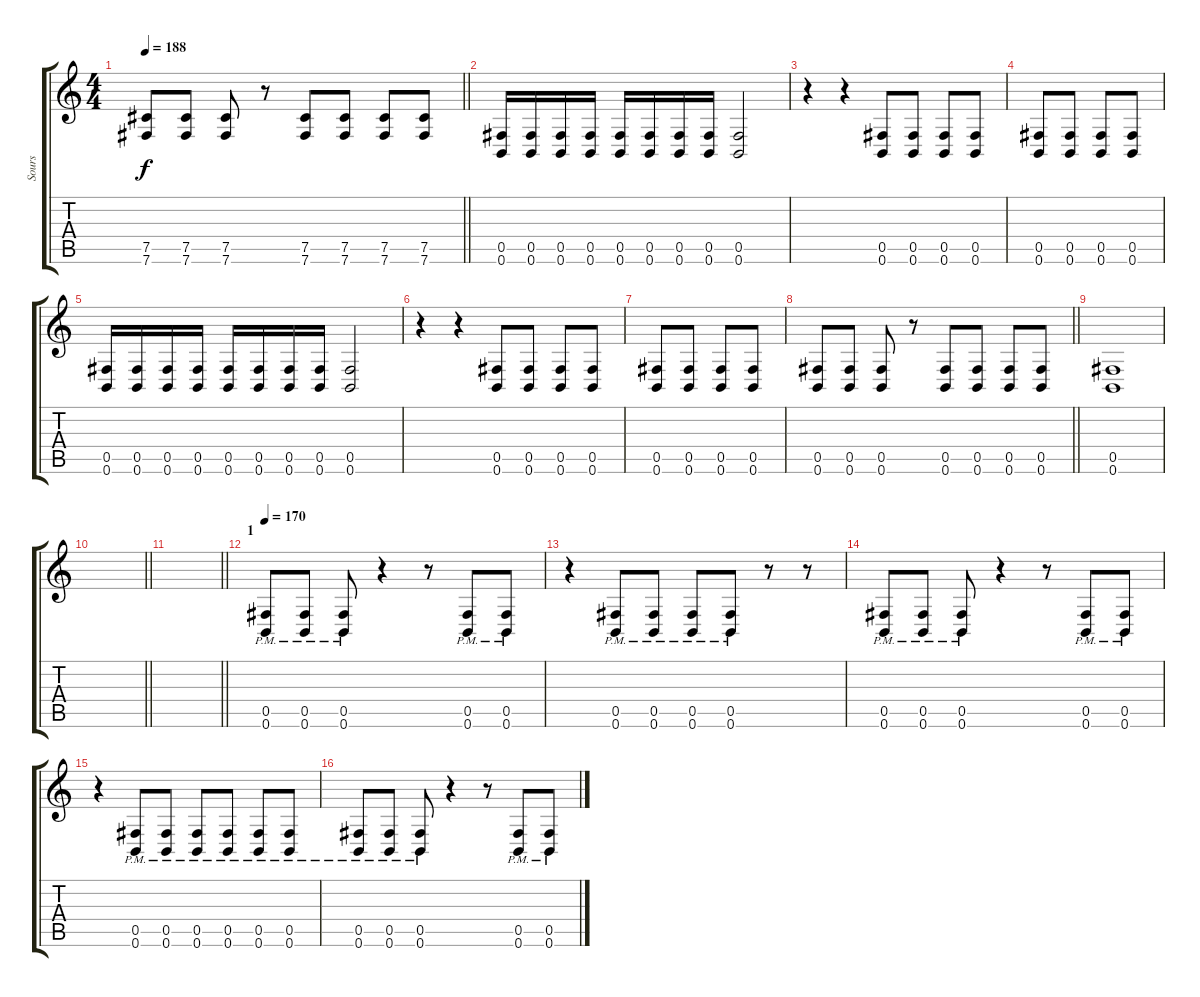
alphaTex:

\track ("Sours" "Sours") {instrument overdrivenguitar}
\staff {score tabs}
\tuning (Db4 Ab3 E3 B2 Gb2 B1) {hide}
\ts (4 4)
\tempo 188
\clef g2
\barLineRight lightlight
\ks c
(7.5 7.6).8{dy f} (7.5 7.6).8 (7.5 7.6).8 r.8 (7.5 7.6).8 (7.5 7.6).8 (7.5 7.6).8 (7.5 7.6).8 |
\section ("" "")
(0.5 0.6).16 (0.5 0.6).16 (0.5 0.6).16 (0.5 0.6).16 (0.5 0.6).16 (0.5 0.6).16 (0.5 0.6).16 (0.5 0.6).16 (0.5 0.6).2 |
r.4 r.4 (0.5 0.6).8 (0.5 0.6).8 (0.5 0.6).8 (0.5 0.6).8 |
(0.5 0.6).8 (0.5 0.6).8 (0.5 0.6).8 (0.5 0.6).8 |
(0.5 0.6).16 (0.5 0.6).16 (0.5 0.6).16 (0.5 0.6).16 (0.5 0.6).16 (0.5 0.6).16 (0.5 0.6).16 (0.5 0.6).16 (0.5 0.6).2 |
r.4 r.4 (0.5 0.6).8 (0.5 0.6).8 (0.5 0.6).8 (0.5 0.6).8 |
(0.5 0.6).8 (0.5 0.6).8 (0.5 0.6).8 (0.5 0.6).8 |
\barLineRight lightlight
(0.5 0.6).8 (0.5 0.6).8 (0.5 0.6).8 r.8 (0.5 0.6).8 (0.5 0.6).8 (0.5 0.6).8 (0.5 0.6).8 |
(0.5 0.6).1 |
\barLineRight lightlight
|
\barLineRight lightlight
|
\section ("" "1")
\tempo 170
(0.5{pm} 0.6{pm}).8 (0.5{pm} 0.6{pm}).8 (0.5{pm} 0.6{pm}).8 r.4 r.8 (0.5{pm} 0.6{pm}).8 (0.5{pm} 0.6{pm}).8 |
r.4 (0.5{pm} 0.6{pm}).8 (0.5{pm} 0.6{pm}).8 (0.5{pm} 0.6{pm}).8 (0.5{pm} 0.6{pm}).8 r.8 r.8 |
(0.5{pm} 0.6{pm}).8 (0.5{pm} 0.6{pm}).8 (0.5{pm} 0.6{pm}).8 r.4 r.8 (0.5{pm} 0.6{pm}).8 (0.5{pm} 0.6{pm}).8 |
r.4 (0.5{pm} 0.6{pm}).8 (0.5{pm} 0.6{pm}).8 (0.5{pm} 0.6{pm}).8 (0.5{pm} 0.6{pm}).8 (0.5{pm} 0.6{pm}).8 (0.5 0.6{pm}).8 |
(0.5{pm} 0.6{pm}).8 (0.5{pm} 0.6{pm}).8 (0.5{pm} 0.6{pm}).8 r.4 r.8 (0.5{pm} 0.6{pm}).8 (0.5{pm} 0.6{pm}).8
